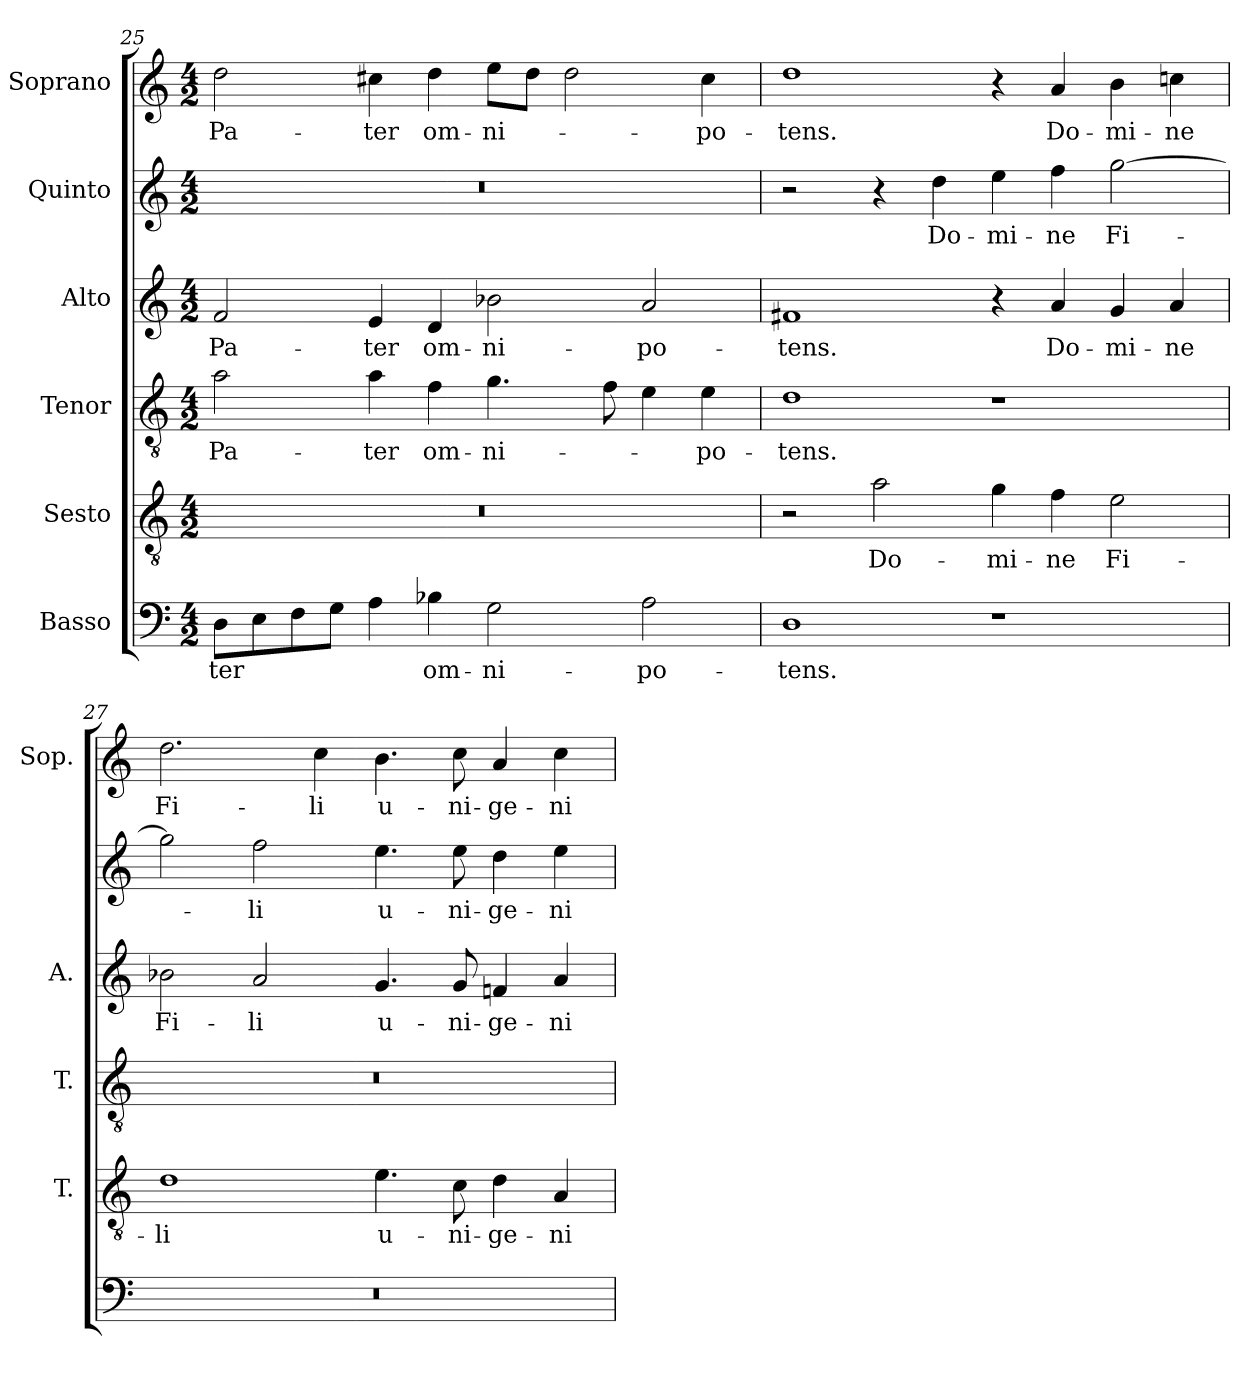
**kern	**text	**kern	**text	**kern	**text	**kern	**text	**kern	**text	**kern	**text
*part6	*part6	*part5	*part5	*part4	*part4	*part3	*part3	*part2	*part2	*part1	*part1
*staff6	*staff6	*staff5	*staff5	*staff4	*staff4	*staff3	*staff3	*staff2	*staff2	*staff1	*staff1
*I"Basso	*	*I"Sesto	*	*I"Tenor	*	*I"Alto	*	*I"Quinto	*	*I"Soprano	*
*	*	*I'T.	*	*I'T.	*	*I'A.	*	*	*	*I'Sop.	*
*clefF4	*	*clefGv2	*	*clefGv2	*	*clefG2	*	*clefG2	*	*clefG2	*
*	*	*ITrd7c12	*	*ITrd7c12	*	*	*	*	*	*	*
*k[]	*	*k[]	*	*k[]	*	*k[]	*	*k[]	*	*k[]	*
*C:	*	*C:	*	*C:	*	*C:	*	*C:	*	*C:	*
*M4/2	*	*M4/2	*	*M4/2	*	*M4/2	*	*M4/2	*	*M4/2	*
=25	=25	=25	=25	=25	=25	=25	=25	=25	=25	=25	=25
!	!LO:LY:b:color=#000000	!LO:N:vis=1	!	!	!	!	!	!	!	!	!
!	!	!	!	!	!LO:LY:b:color=#000000	!	!	!	!	!	!
!	!	!	!	!	!	!	!LO:LY:b:color=#000000	!LO:N:vis=1	!	!	!
!	!	!	!	!	!	!	!	!	!	!	!LO:LY:b:color=#000000
8Di\L	-ter	0r	.	2Ai\	Pa-	2fi/	Pa-	0r	.	2ddi\	Pa-
8Ei\	.	.	.	.	.	.	.	.	.	.	.
8Fi\	.	.	.	.	.	.	.	.	.	.	.
8Gi\J	.	.	.	.	.	.	.	.	.	.	.
!	!	!	!	!	!LO:LY:b:color=#000000	!	!	!	!	!	!
!	!	!	!	!	!	!	!LO:LY:b:color=#000000	!	!	!	!
!	!	!	!	!	!	!	!	!	!	!	!LO:LY:b:color=#000000
4Ai\	.	.	.	4Ai\	-ter	4ei/	-ter	.	.	4cc#Xi\	-ter
!	!LO:LY:b:color=#000000	!	!	!	!	!	!	!	!	!	!
!	!	!	!	!	!LO:LY:b:color=#000000	!	!	!	!	!	!
!	!	!	!	!	!	!	!LO:LY:b:color=#000000	!	!	!	!
!	!	!	!	!	!	!	!	!	!	!	!LO:LY:b:color=#000000
4B-Xi\	om-	.	.	4Fi\	om-	4di/	om-	.	.	4ddi\	om-
!	!LO:LY:b:color=#000000	!	!	!	!	!	!	!	!	!	!
!	!	!	!	!	!LO:LY:b:color=#000000	!	!	!	!	!	!
!	!	!	!	!	!	!	!LO:LY:b:color=#000000	!	!	!	!
!	!	!	!	!	!	!	!	!	!	!	!LO:LY:b:color=#000000
2Gi\	-ni-	.	.	4.Gi\	-ni-	2b-Xi\	-ni-	.	.	8eei\L	-ni-
.	.	.	.	.	.	.	.	.	.	8ddi\J	.
.	.	.	.	.	.	.	.	.	.	2ddi\	.
.	.	.	.	8Fi\	.	.	.	.	.	.	.
!	!LO:LY:b:color=#000000	!	!	!	!	!	!	!	!	!	!
!	!	!	!	!	!	!	!LO:LY:b:color=#000000	!	!	!	!
2Ai\	-po-	.	.	4Ei\	.	2ai/	-po-	.	.	.	.
!	!	!	!	!	!LO:LY:b:color=#000000	!	!	!	!	!	!
!	!	!	!	!	!	!	!	!	!	!	!LO:LY:b:color=#000000
.	.	.	.	4Ei\	-po-	.	.	.	.	4cc#i\	-po-
=26	=26	=26	=26	=26	=26	=26	=26	=26	=26	=26	=26
!	!LO:LY:b:color=#000000	!	!	!	!	!	!	!	!	!	!
!	!	!	!	!	!LO:LY:b:color=#000000	!	!	!	!	!	!
!	!	!	!	!	!	!	!LO:LY:b:color=#000000	!	!	!	!
!	!	!	!	!	!	!	!	!	!	!	!LO:LY:b:color=#000000
1Di	-tens.	2r	.	1Di	-tens.	1f#Xi	-tens.	2r	.	1ddi	-tens.
!	!	!	!LO:LY:b:color=#000000	!	!	!	!	!	!	!	!
.	.	2Ai\	Do-	.	.	.	.	4r	.	.	.
!	!	!	!	!	!	!	!	!	!LO:LY:b:color=#000000	!	!
.	.	.	.	.	.	.	.	4ddi\	Do-	.	.
!	!	!	!LO:LY:b:color=#000000	!	!	!	!	!	!	!	!
!	!	!	!	!	!	!	!	!	!LO:LY:b:color=#000000	!	!
1r	.	4Gi\	-mi-	1r	.	4r	.	4eei\	-mi-	4r	.
!	!	!	!LO:LY:b:color=#000000	!	!	!	!	!	!	!	!
!	!	!	!	!	!	!	!LO:LY:b:color=#000000	!	!	!	!
!	!	!	!	!	!	!	!	!	!LO:LY:b:color=#000000	!	!
!	!	!	!	!	!	!	!	!	!	!	!LO:LY:b:color=#000000
.	.	4Fi\	-ne	.	.	4ai/	Do-	4ffi\	-ne	4ai/	Do-
!	!	!	!LO:LY:b:color=#000000	!	!	!	!	!	!	!	!
!	!	!	!	!	!	!	!LO:LY:b:color=#000000	!	!	!	!
!	!	!	!	!	!	!	!	!	!LO:LY:b:color=#000000	!	!
!	!	!	!	!	!	!	!	!	!	!	!LO:LY:b:color=#000000
.	.	2Ei\	Fi-	.	.	4gi/	-mi-	[2ggi\	Fi-	4bi\	-mi-
!	!	!	!	!	!	!	!LO:LY:b:color=#000000	!	!	!	!
!	!	!	!	!	!	!	!	!	!	!	!LO:LY:b:color=#000000
.	.	.	.	.	.	4ai/	-ne	.	.	4ccni\	-ne
!!LO:LB:g=z
=27	=27	=27	=27	=27	=27	=27	=27	=27	=27	=27	=27
!LO:N:vis=1	!	!	!	!	!	!	!	!	!	!	!
!	!	!	!LO:LY:b:color=#000000	!LO:N:vis=1	!	!	!	!	!	!	!
!	!	!	!	!	!	!	!LO:LY:b:color=#000000	!	!	!	!
!	!	!	!	!	!	!	!	!	!	!	!LO:LY:b:color=#000000
0r	.	1Di	-li	0r	.	2b-Xi\	Fi-	2ggi\]	.	2.ddi\	Fi-
!	!	!	!	!	!	!	!LO:LY:b:color=#000000	!	!	!	!
!	!	!	!	!	!	!	!	!	!LO:LY:b:color=#000000	!	!
.	.	.	.	.	.	2ai/	-li	2ffi\	-li	.	.
!	!	!	!	!	!	!	!	!	!	!	!LO:LY:b:color=#000000
.	.	.	.	.	.	.	.	.	.	4cci\	-li
!	!	!	!LO:LY:b:color=#000000	!	!	!	!	!	!	!	!
!	!	!	!	!	!	!	!LO:LY:b:color=#000000	!	!	!	!
!	!	!	!	!	!	!	!	!	!LO:LY:b:color=#000000	!	!
!	!	!	!	!	!	!	!	!	!	!	!LO:LY:b:color=#000000
.	.	4.Ei\	u-	.	.	4.gi/	u-	4.eei\	u-	4.bi\	u-
!	!	!	!LO:LY:b:color=#000000	!	!	!	!	!	!	!	!
!	!	!	!	!	!	!	!LO:LY:b:color=#000000	!	!	!	!
!	!	!	!	!	!	!	!	!	!LO:LY:b:color=#000000	!	!
!	!	!	!	!	!	!	!	!	!	!	!LO:LY:b:color=#000000
.	.	8Ci\	-ni-	.	.	8gi/	-ni-	8eei\	-ni-	8cci\	-ni-
!	!	!	!LO:LY:b:color=#000000	!	!	!	!	!	!	!	!
!	!	!	!	!	!	!	!LO:LY:b:color=#000000	!	!	!	!
!	!	!	!	!	!	!	!	!	!LO:LY:b:color=#000000	!	!
!	!	!	!	!	!	!	!	!	!	!	!LO:LY:b:color=#000000
.	.	4Di\	-ge-	.	.	4fni/	-ge-	4ddi\	-ge-	4ai/	-ge-
!	!	!	!LO:LY:b:color=#000000	!	!	!	!	!	!	!	!
!	!	!	!	!	!	!	!LO:LY:b:color=#000000	!	!	!	!
!	!	!	!	!	!	!	!	!	!LO:LY:b:color=#000000	!	!
!	!	!	!	!	!	!	!	!	!	!	!LO:LY:b:color=#000000
.	.	4AAi/	-ni-	.	.	4ai/	-ni-	4eei\	-ni-	4cci\	-ni-
=	=	=	=	=	=	=	=	=	=	=	=
*-	*-	*-	*-	*-	*-	*-	*-	*-	*-	*-	*-
